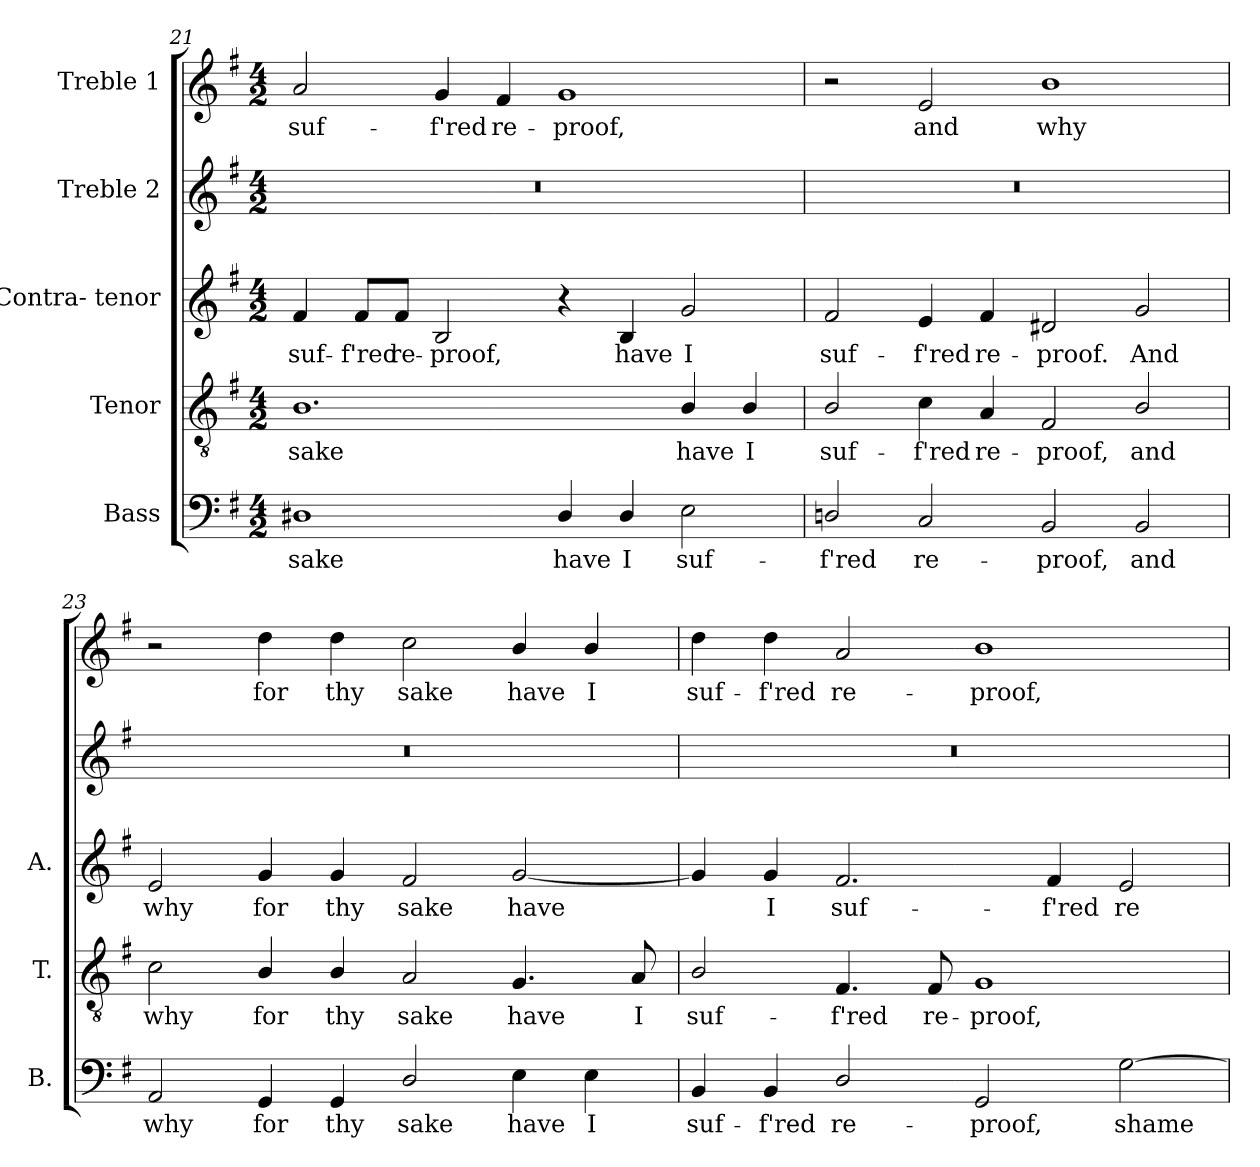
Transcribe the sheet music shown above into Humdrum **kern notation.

**kern	**text	**kern	**text	**kern	**text	**kern	**kern	**text
*part5	*part5	*part4	*part4	*part3	*part3	*part2	*part1	*part1
*staff5	*staff5	*staff4	*staff4	*staff3	*staff3	*staff2	*staff1	*staff1
*I"Bass	*	*I"Tenor	*	*I"Contra- tenor	*	*I"Treble 2	*I"Treble 1	*
*I'B.	*	*I'T.	*	*I'A.	*	*	*	*
*clefF4	*	*clefGv2	*	*clefG2	*	*clefG2	*clefG2	*
*	*	*ITrd7c12	*	*	*	*	*	*
*k[f#]	*	*k[f#]	*	*k[f#]	*	*k[f#]	*k[f#]	*
*G:	*	*G:	*	*G:	*	*G:	*G:	*
*M4/2	*	*M4/2	*	*M4/2	*	*M4/2	*M4/2	*
=21	=21	=21	=21	=21	=21	=21	=21	=21
!	!LO:LY:b:color=#000000	!	!	!	!	!	!	!
!	!	!	!LO:LY:b:color=#000000	!	!	!	!	!
!	!	!	!	!	!LO:LY:b:color=#000000	!LO:N:vis=1	!	!
!	!	!	!	!	!	!	!	!LO:LY:b:color=#000000
1D#Xi	sake	1.BBi	sake	4f#i/	suf-	0r	2ai/	suf-
!	!	!	!	!	!LO:LY:b:color=#000000	!	!	!
.	.	.	.	8f#i/L	-f'red	.	.	.
!	!	!	!	!	!LO:LY:b:color=#000000	!	!	!
.	.	.	.	8f#i/J	re-	.	.	.
!	!	!	!	!	!LO:LY:b:color=#000000	!	!	!
!	!	!	!	!	!	!	!	!LO:LY:b:color=#000000
.	.	.	.	2Bi/	-proof,	.	4gi/	-f'red
!	!	!	!	!	!	!	!	!LO:LY:b:color=#000000
.	.	.	.	.	.	.	4f#i/	re-
!	!LO:LY:b:color=#000000	!	!	!	!	!	!	!
!	!	!	!	!	!	!	!	!LO:LY:b:color=#000000
4D#i/	have	.	.	4r	.	.	1gi	-proof,
!	!LO:LY:b:color=#000000	!	!	!	!	!	!	!
!	!	!	!	!	!LO:LY:b:color=#000000	!	!	!
4D#i/	I	.	.	4Bi/	have	.	.	.
!	!LO:LY:b:color=#000000	!	!	!	!	!	!	!
!	!	!	!LO:LY:b:color=#000000	!	!	!	!	!
!	!	!	!	!	!LO:LY:b:color=#000000	!	!	!
2Ei\	suf-	4BBi/	have	2gi/	I	.	.	.
!	!	!	!LO:LY:b:color=#000000	!	!	!	!	!
.	.	4BBi/	I	.	.	.	.	.
=22	=22	=22	=22	=22	=22	=22	=22	=22
!	!LO:LY:b:color=#000000	!	!	!	!	!	!	!
!	!	!	!LO:LY:b:color=#000000	!	!	!	!	!
!	!	!	!	!	!LO:LY:b:color=#000000	!LO:N:vis=1	!	!
2Dni/	-f'red	2BBi/	suf-	2f#i/	suf-	0r	2r	.
!	!LO:LY:b:color=#000000	!	!	!	!	!	!	!
!	!	!	!LO:LY:b:color=#000000	!	!	!	!	!
!	!	!	!	!	!LO:LY:b:color=#000000	!	!	!
!	!	!	!	!	!	!	!	!LO:LY:b:color=#000000
2Ci/	re-	4Ci\	-f'red	4ei/	-f'red	.	2ei/	and
!	!	!	!LO:LY:b:color=#000000	!	!	!	!	!
!	!	!	!	!	!LO:LY:b:color=#000000	!	!	!
.	.	4AAi/	re-	4f#i/	re-	.	.	.
!	!LO:LY:b:color=#000000	!	!	!	!	!	!	!
!	!	!	!LO:LY:b:color=#000000	!	!	!	!	!
!	!	!	!	!	!LO:LY:b:color=#000000	!	!	!
!	!	!	!	!	!	!	!	!LO:LY:b:color=#000000
2BBi/	-proof,	2FF#i/	-proof,	2d#Xi/	-proof.	.	1bi	why
!	!LO:LY:b:color=#000000	!	!	!	!	!	!	!
!	!	!	!LO:LY:b:color=#000000	!	!	!	!	!
!	!	!	!	!	!LO:LY:b:color=#000000	!	!	!
2BBi/	and	2BBi/	and	2gi/	And	.	.	.
!!LO:PB:g=z
=23	=23	=23	=23	=23	=23	=23	=23	=23
!	!LO:LY:b:color=#000000	!	!	!	!	!	!	!
!	!	!	!LO:LY:b:color=#000000	!	!	!	!	!
!	!	!	!	!	!LO:LY:b:color=#000000	!LO:N:vis=1	!	!
2AAi/	why	2Ci\	why	2ei/	why	0r	2r	.
!	!LO:LY:b:color=#000000	!	!	!	!	!	!	!
!	!	!	!LO:LY:b:color=#000000	!	!	!	!	!
!	!	!	!	!	!LO:LY:b:color=#000000	!	!	!
!	!	!	!	!	!	!	!	!LO:LY:b:color=#000000
4GGi/	for	4BBi/	for	4gi/	for	.	4ddi\	for
!	!LO:LY:b:color=#000000	!	!	!	!	!	!	!
!	!	!	!LO:LY:b:color=#000000	!	!	!	!	!
!	!	!	!	!	!LO:LY:b:color=#000000	!	!	!
!	!	!	!	!	!	!	!	!LO:LY:b:color=#000000
4GGi/	thy	4BBi/	thy	4gi/	thy	.	4ddi\	thy
!	!LO:LY:b:color=#000000	!	!	!	!	!	!	!
!	!	!	!LO:LY:b:color=#000000	!	!	!	!	!
!	!	!	!	!	!LO:LY:b:color=#000000	!	!	!
!	!	!	!	!	!	!	!	!LO:LY:b:color=#000000
2Di/	sake	2AAi/	sake	2f#i/	sake	.	2cci\	sake
!	!LO:LY:b:color=#000000	!	!	!	!	!	!	!
!	!	!	!LO:LY:b:color=#000000	!	!	!	!	!
!	!	!	!	!	!LO:LY:b:color=#000000	!	!	!
!	!	!	!	!	!	!	!	!LO:LY:b:color=#000000
4Ei\	have	4.GGi/	have	[2gi/	have	.	4bi/	have
!	!LO:LY:b:color=#000000	!	!	!	!	!	!	!
!	!	!	!	!	!	!	!	!LO:LY:b:color=#000000
4Ei\	I	.	.	.	.	.	4bi/	I
!	!	!	!LO:LY:b:color=#000000	!	!	!	!	!
.	.	8AAi/	I	.	.	.	.	.
=24	=24	=24	=24	=24	=24	=24	=24	=24
!	!LO:LY:b:color=#000000	!	!	!	!	!	!	!
!	!	!	!LO:LY:b:color=#000000	!	!	!LO:N:vis=1	!	!
!	!	!	!	!	!	!	!	!LO:LY:b:color=#000000
4BBi/	suf-	2BBi/	suf-	4gi/]	.	0r	4ddi\	suf-
!	!LO:LY:b:color=#000000	!	!	!	!	!	!	!
!	!	!	!	!	!LO:LY:b:color=#000000	!	!	!
!	!	!	!	!	!	!	!	!LO:LY:b:color=#000000
4BBi/	-f'red	.	.	4gi/	I	.	4ddi\	-f'red
!	!LO:LY:b:color=#000000	!	!	!	!	!	!	!
!	!	!	!LO:LY:b:color=#000000	!	!	!	!	!
!	!	!	!	!	!LO:LY:b:color=#000000	!	!	!
!	!	!	!	!	!	!	!	!LO:LY:b:color=#000000
2Di/	re-	4.FF#i/	-f'red	2.f#i/	suf-	.	2ai/	re-
!	!	!	!LO:LY:b:color=#000000	!	!	!	!	!
.	.	8FF#i/	re-	.	.	.	.	.
!	!LO:LY:b:color=#000000	!	!	!	!	!	!	!
!	!	!	!LO:LY:b:color=#000000	!	!	!	!	!
!	!	!	!	!	!	!	!	!LO:LY:b:color=#000000
2GGi/	-proof,	1GGi	-proof,	.	.	.	1bi	-proof,
!	!	!	!	!	!LO:LY:b:color=#000000	!	!	!
.	.	.	.	4f#i/	-f'red	.	.	.
!	!LO:LY:b:color=#000000	!	!	!	!	!	!	!
!	!	!	!	!	!LO:LY:b:color=#000000	!	!	!
[2Gi\	shame	.	.	2ei/	re-	.	.	.
=	=	=	=	=	=	=	=	=
*-	*-	*-	*-	*-	*-	*-	*-	*-
